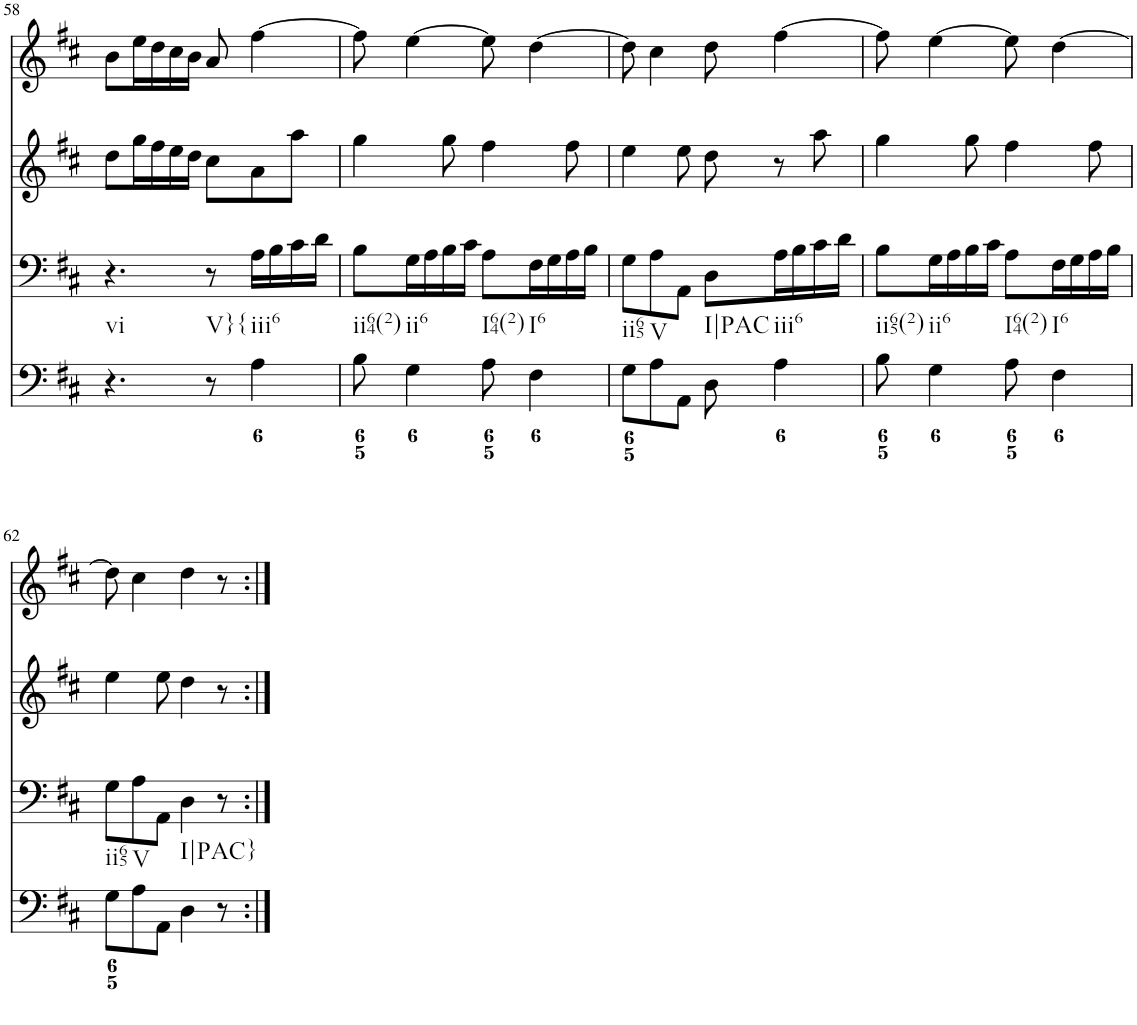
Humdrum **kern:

**kern	**kern	**kern	**kern
*part4	*part3	*part2	*part1
*staff4	*staff3	*staff2	*staff1
*I"violn	*I"violn	*I"cello	*I"organ
!!LO:PB:g=z
*clefF4	*clefF4	*clefG2	*clefG2
*k[f#c#]	*k[f#c#]	*k[f#c#]	*k[f#c#]
*D:	*D:	*D:	*D:
*M6/8	*M6/8	*M6/8	*M6/8
=58	=58	=58	=58
!	!LO:TX:b:t=vi	!	!
4.r	4.r	8dd\L	8b\L
.	.	16gg\L	16ee\L
.	.	16ff#\	16dd\
.	.	16ee\	16cc#\
.	.	16dd\JJ	16b\JJ
!	!LO:TX:b:t=V}{	!	!
8r	8r	8cc#\L	8a/
!	!LO:TX:b:t=iii6	!	!
4A\	16A\LL	8a\	[4ff#\
.	16B\	.	.
.	16c#\	8aa\J	.
.	16d\JJ	.	.
=59	=59	=59	=59
!	!LO:TX:b:t=ii64(2)	!	!
8B\	8B\L	4gg\	8ff#\]
!	!LO:TX:b:t=ii6	!	!
4G\	16G\L	.	[4ee\
.	16A\	.	.
.	16B\	8gg\	.
.	16c#\JJ	.	.
!	!LO:TX:b:t=I64(2)	!	!
8A\	8A\L	4ff#\	8ee\]
!	!LO:TX:b:t=I6	!	!
4F#\	16F#\L	.	[4dd\
.	16G\	.	.
.	16A\	8ff#\	.
.	16B\JJ	.	.
=60	=60	=60	=60
!	!LO:TX:b:t=ii65	!	!
8G\L	8G\L	4ee\	8dd\]
!	!LO:TX:b:t=V	!	!
8A\	8A\	.	4cc#\
8AA\J	8AA\J	8ee\	.
!	!LO:TX:b:t=I|PAC	!	!
8D\	8D\L	8dd\	8dd\
!	!LO:TX:b:t=iii6	!	!
4A\	16A\L	8r	[4ff#\
.	16B\	.	.
.	16c#\	8aa\	.
.	16d\JJ	.	.
=61	=61	=61	=61
!	!LO:TX:b:t=ii65(2)	!	!
8B\	8B\L	4gg\	8ff#\]
!	!LO:TX:b:t=ii6	!	!
4G\	16G\L	.	[4ee\
.	16A\	.	.
.	16B\	8gg\	.
.	16c#\JJ	.	.
!	!LO:TX:b:t=I64(2)	!	!
8A\	8A\L	4ff#\	8ee\]
!	!LO:TX:b:t=I6	!	!
4F#\	16F#\L	.	[4dd\
.	16G\	.	.
.	16A\	8ff#\	.
.	16B\JJ	.	.
!!LO:LB:g=z
=62	=62	=62	=62
!	!LO:TX:b:t=ii65	!	!
8G\L	8G\L	4ee\	8dd\]
!	!LO:TX:b:t=V	!	!
8A\	8A\	.	4cc#\
8AA\J	8AA\J	8ee\	.
!	!LO:TX:b:t=I|PAC}	!	!
4D\	4D\	4dd\	4dd\
8r	8r	8r	8r
=:|!	=:|!	=:|!	=:|!
*-	*-	*-	*-
